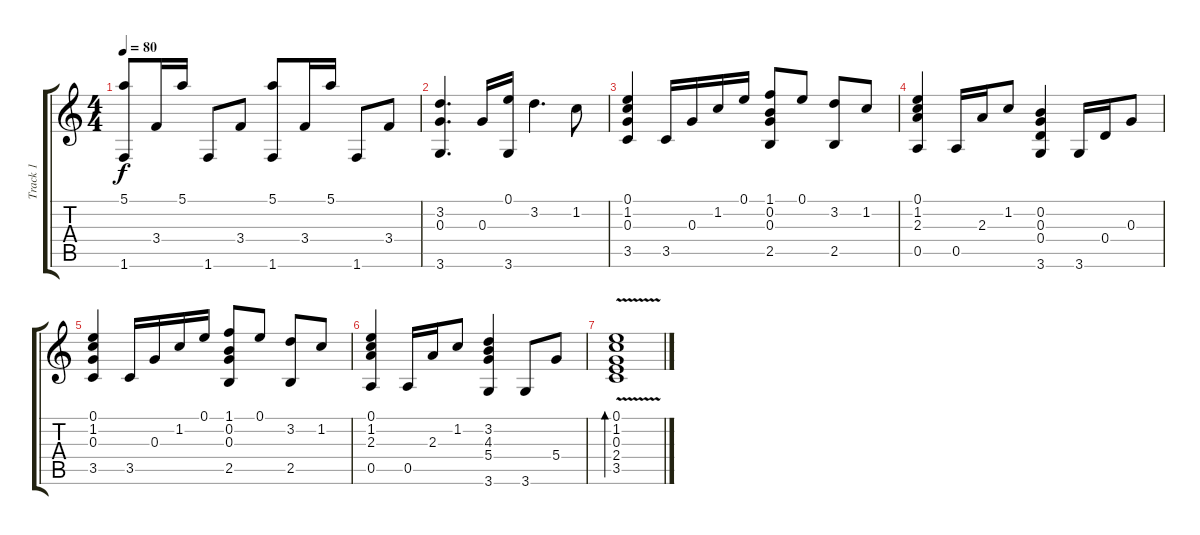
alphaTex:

\track ("Track 1" "Track 1") {instrument acousticguitarsteel}
\staff {score tabs}
\tuning (E4 B3 G3 D3 A2 E2) {hide}
\ts (4 4)
\tempo 80
\clef g2
\ks c
(5.1 1.6).8{dy f} 3.4.16 5.1.16 1.6.8 3.4.8 (5.1 1.6).8 3.4.16 5.1.16 1.6.8 3.4.8{txt ""} |
(3.2 0.3 3.6).4{d} 0.3.16 (0.1 3.6).16 3.2.4{d} 1.2.8 |
(0.1 1.2 0.3 3.5).4 3.5.16 0.3.16 1.2.16 0.1.16 (1.1 0.2 0.3 2.5).8 0.1.8 (3.2 2.5).8 1.2.8 |
(0.1 1.2 2.3 0.5).4 0.5.16 2.3.16 1.2.8 (0.2 0.3 0.4 3.6).4 3.6.16 0.4.16 0.3.8 |
(0.1 1.2 0.3 3.5).4 3.5.16 0.3.16 1.2.16 0.1.16 (1.1 0.2 0.3 2.5).8 0.1.8 (3.2 2.5).8 1.2.8 |
(0.1 1.2 2.3 0.5).4 0.5.16 2.3.16 1.2.8 (3.2 4.3 5.4 3.6).4 3.6.8 5.4.8 |
(0.1 1.2 0.3 2.4{v} 3.5).1{bd 480}
